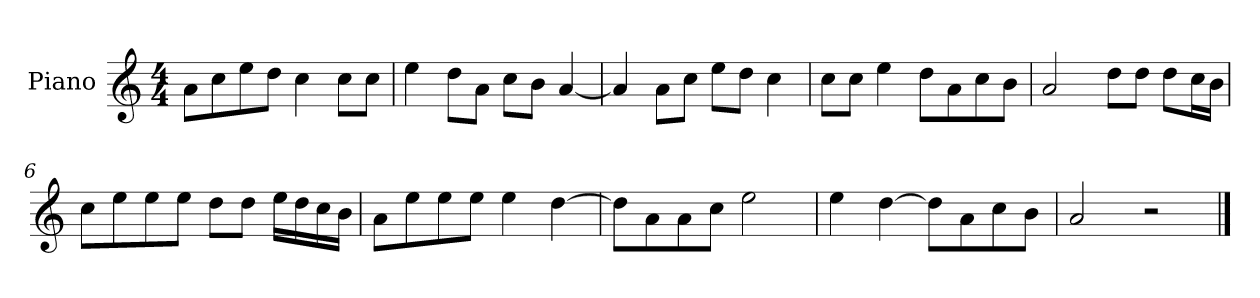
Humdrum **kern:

**kern
*part1
*staff1
*I"Piano
*I'P-no
*clefG2
*k[]
*M4/4
*MM90
=1
8a\L
8cc\
8ee\
8dd\J
4cc\
8cc\L
8cc\J
=2
4ee\
8dd\L
8a\J
8cc\L
8b\J
[4a/
=3
4a/]
8a\L
8cc\J
8ee\L
8dd\J
4cc\
=4
8cc\L
8cc\J
4ee\
8dd\L
8a\
8cc\
8b\J
=5
2a/
8dd\L
8dd\J
8dd\L
16cc\L
16b\JJ
!!LO:LB:g=z
=6
8cc\L
8ee\
8ee\
8ee\J
8dd\L
8dd\J
16ee\LL
16dd\
16cc\
16b\JJ
=7
8a\L
8ee\
8ee\
8ee\J
4ee\
[4dd\
=8
8dd\L]
8a\
8a\
8cc\J
2ee\
=9
4ee\
[4dd\
8dd\L]
8a\
8cc\
8b\J
=10
2a/
2r
==
*-
